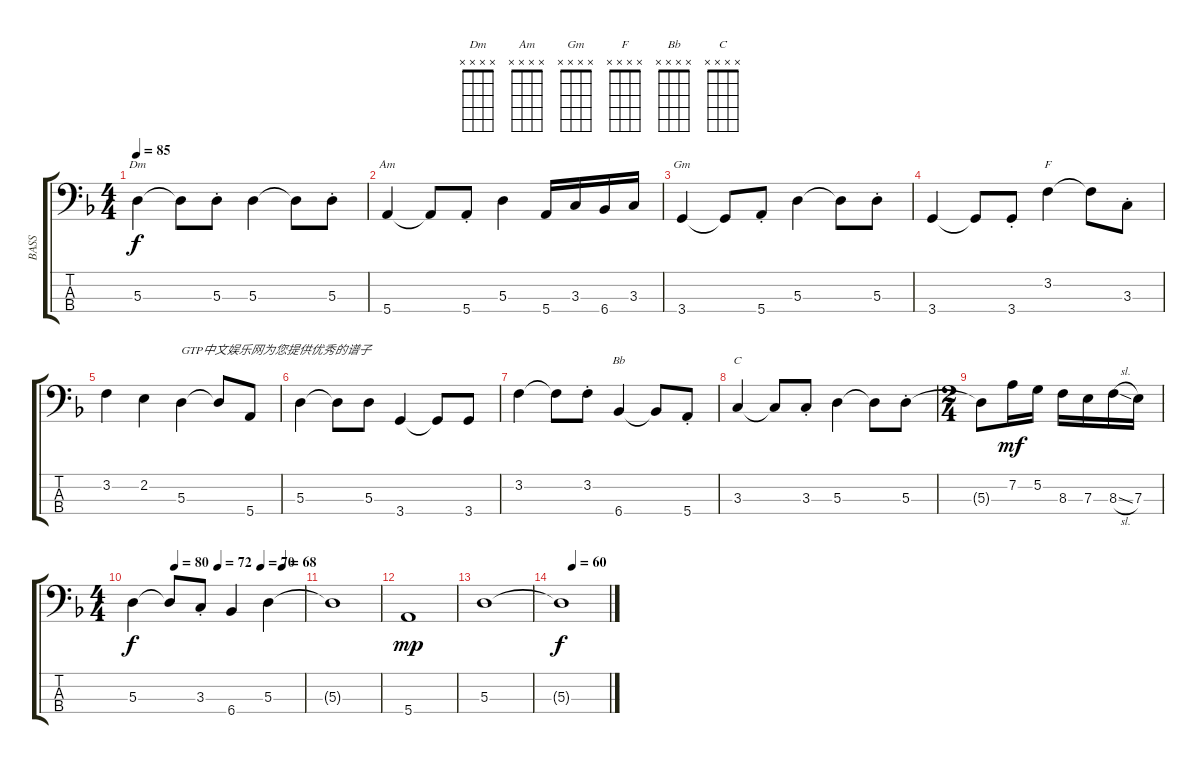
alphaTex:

\track ("BASS" "BASS") {instrument electricbassfinger}
\staff {score tabs}
\tuning (G2 D2 A1 E1) {hide}
\chord ("Dm" x x x x)
\chord ("Am" x x x x)
\chord ("Gm" x x x x)
\chord ("F" x x x x)
\chord ("Bb" x x x x)
\chord ("C" x x x x)
\ts (4 4)
\tempo 85
\clef f4
\ks f
5.3.4{ch "Dm" dy f} 5.3{t}.8 5.3{st}.8 5.3.4 5.3{t}.8 5.3{st}.8 |
5.4.4{ch "Am"} 5.4{t}.8 5.4{st}.8 5.3.4 5.4.16 3.3.16 6.4.16 3.3.16 |
3.4.4{ch "Gm"} 3.4{t}.8 5.4{st}.8 5.3.4 5.3{t}.8 5.3{st}.8 |
3.4.4 3.4{t}.8 3.4{st}.8 3.2.4{ch "F"} 3.2{t}.8 3.3{st}.8 |
3.2.4 2.2.4 5.3.4{txt "GTP中文娱乐网为您提供优秀的谱子"} 5.3{t}.8 5.4.8 |
5.3.4 5.3{t}.8 5.3.8 3.4.4 3.4{t}.8 3.4.8 |
3.2.4 3.2{t}.8 3.2{st}.8 6.4.4{ch "Bb"} 6.4{t}.8 5.4{st}.8 |
3.3.4{ch "C"} 3.3{t}.8 3.3{st}.8 5.3.4 5.3{t}.8 5.3{st}.8 |
\ts (2 4)
5.3{t}.8 7.2.16{dy mf} 5.2.16 8.3.16 7.3.16 8.3{sl}.16 7.3.16 |
\ts (4 4)
\tempo (80 0.25)
\tempo (72 0.5)
\tempo (70 0.75)
\tempo (68 0.875)
5.3.4{dy f} 5.3{t}.8 3.3{st}.8 6.4.4 5.3.4 |
5.3{t}.1 |
5.4.1{dy mp} |
5.3.1 |
\tempo (60 0.25)
5.3{t}.1{dy f}
